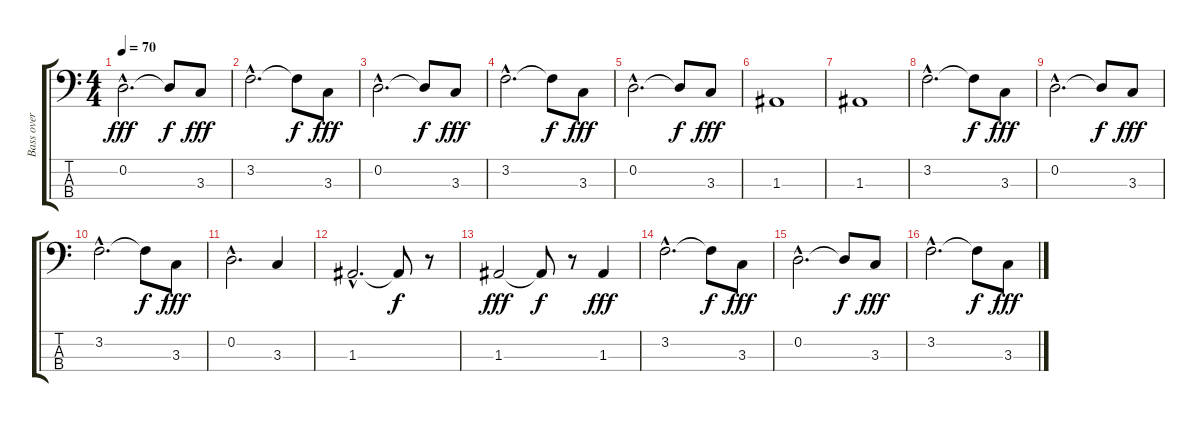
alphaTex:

\track ("Bass over 1         " "Bass over ") {instrument slapbass1}
\staff {score tabs}
\tuning (G2 D2 A1 E1) {hide}
\ts (4 4)
\tempo 70
\clef f4
\ks c
0.2{hac}.2{d dy fff} 0.2{t}.8{dy f} 3.3.8{dy fff} |
3.2{hac}.2{d} 3.2{t}.8{dy f} 3.3.8{dy fff} |
0.2{hac}.2{d} 0.2{t}.8{dy f} 3.3.8{dy fff} |
3.2{hac}.2{d} 3.2{t}.8{dy f} 3.3.8{dy fff} |
0.2{hac}.2{d} 0.2{t}.8{dy f} 3.3.8{dy fff} |
1.3.1 |
1.3.1 |
3.2{hac}.2{d} 3.2{t}.8{dy f} 3.3.8{dy fff} |
0.2{hac}.2{d} 0.2{t}.8{dy f} 3.3.8{dy fff} |
3.2{hac}.2{d} 3.2{t}.8{dy f} 3.3.8{dy fff} |
0.2{hac}.2{d} 3.3.4 |
1.3{hac}.2{d} 1.3{t}.8{dy f} r.8 |
1.3.2{dy fff} 1.3{t}.8{dy f} r.8 1.3.4{dy fff} |
3.2{hac}.2{d} 3.2{t}.8{dy f} 3.3.8{dy fff} |
0.2{hac}.2{d} 0.2{t}.8{dy f} 3.3.8{dy fff} |
3.2{hac}.2{d} 3.2{t}.8{dy f} 3.3.8{dy fff}
